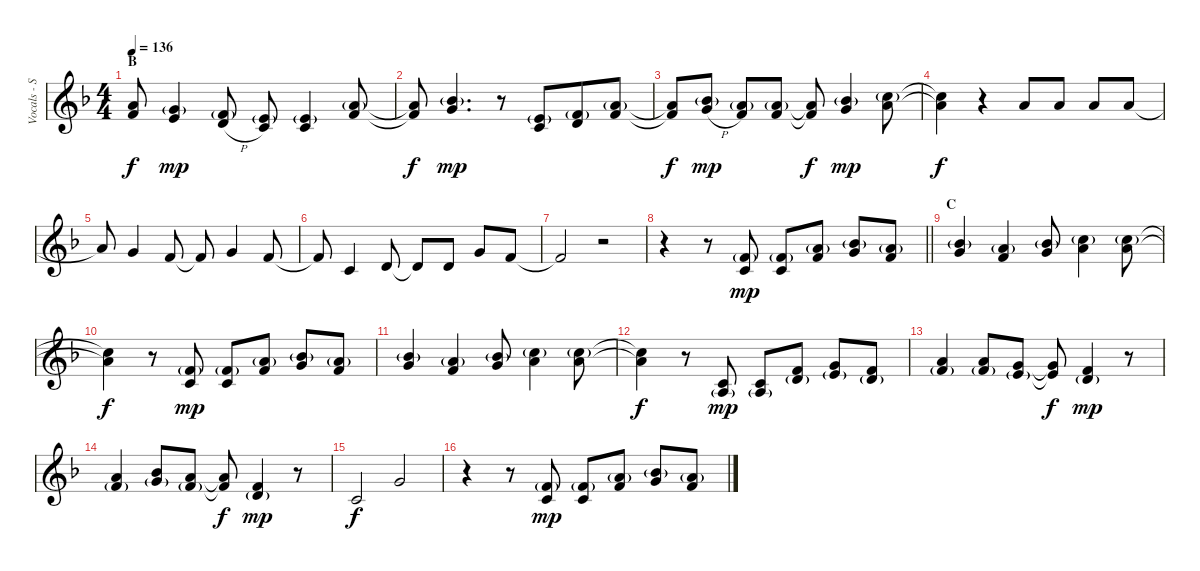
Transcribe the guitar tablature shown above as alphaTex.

\track ("Vocals - Shou" "Vocals - S") {instrument lead6voice}
\staff {score}
\tuning (E4 B3 G3 D3 A2 E2) {hide}
\ts (4 4)
\section ("" "B")
\tempo 136
\clef g2
\ks f
(5.1{t} 6.2{t}).8{dy f} (3.1{g} 5.2).4{dy mp} (1.1{h g} 3.2{h}).8 (0.1{g} 1.2).8 (0.1{g} 1.2).4 (5.1{g} 6.2).8 |
(5.1{t} 6.2{t}).8{dy f} (6.1{g} 8.2).4{d dy mp} r.8 (0.1{g} 1.2).8{beam merge} (1.1{g} 3.2).8 (5.1{g} 6.2).8 |
(5.1{t} 6.2{t}).8{dy f} (6.1{h g} 8.2{h}).8{dy mp} (5.1{g} 6.2).8 (5.1{g} 6.2).8 (5.1{t} 6.2{t}).8{dy f} (6.1{g} 8.2).4{dy mp} (8.1{g} 10.2).8 |
(8.1{t} 10.2{t}).4{dy f} r.4 5.1.8 5.1.8 5.1.8 5.1.8 |
5.1{t}.8 3.1.4 1.1.8 1.1{t}.8 3.1.4 1.1.8 |
1.1{t}.8 1.2.4 3.2.8 3.2{t}.8 3.2.8 3.1.8 1.1.8 |
1.1{t}.2 r.2 |
\barLineRight lightlight
r.4 r.8 (1.1{g} 1.2).8{dy mp} (1.1{g} 1.2).8 (5.1{g} 6.2).8 (6.1{g} 8.2).8 (5.1{g} 6.2).8 |
\section ("" "C")
(6.1{g} 8.2).4 (5.1{g} 6.2).4 (6.1{g} 8.2).8 (8.1{g} 10.2).4 (8.1{g} 10.2).8 |
(8.1{t} 10.2{t}).4{dy f} r.8 (1.1{g} 1.2).8{dy mp} (1.1{g} 1.2).8 (5.1{g} 6.2).8 (6.1{g} 8.2).8 (5.1{g} 6.2).8 |
(6.1{g} 8.2).4 (5.1{g} 6.2).4 (6.1{g} 8.2).8 (8.1{g} 10.2).4 (8.1{g} 10.2).8 |
(8.1{t} 10.2{t}).4{dy f} r.8 (1.2 2.3{g}).8{dy mp} (1.2 2.3{g}).8 (1.1 3.2{g}).8 (3.1 5.2{g}).8 (1.1 3.2{g}).8 |
(5.1 6.2{g}).4 (5.1 6.2{g}).8 (3.1 5.2{g}).8 (3.1{t} 5.2{t}).8{dy f} (1.1 3.2{g}).4{dy mp} r.8 |
(5.1 6.2{g}).4 (6.1 8.2{g}).8 (5.1 6.2{g}).8 (5.1{t} 6.2{t}).8{dy f} (1.1 3.2{g}).4{dy mp} r.8 |
1.2.2{dy f} 3.1.2 |
r.4 r.8 (1.1{g} 1.2).8{dy mp} (1.1{g} 1.2).8 (5.1{g} 6.2).8 (6.1{g} 8.2).8 (5.1{g} 6.2).8
